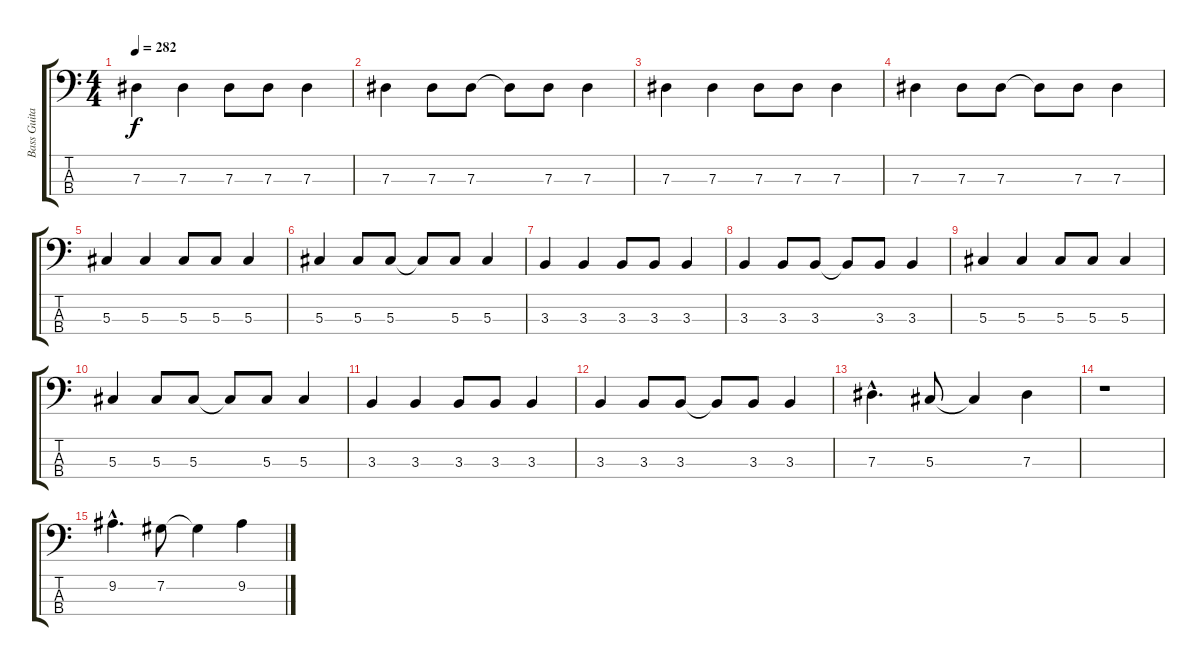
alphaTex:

\track ("Bass Guitar" "Bass Guita") {instrument electricbasspick}
\staff {score tabs}
\tuning (Gb2 Db2 Ab1 Eb1) {hide}
\ts (4 4)
\tempo 282
\clef f4
\ks c
7.3.4{dy f} 7.3.4 7.3.8 7.3.8 7.3.4 |
7.3.4 7.3.8 7.3.8 7.3{t}.8 7.3.8 7.3.4 |
7.3.4 7.3.4 7.3.8 7.3.8 7.3.4 |
7.3.4 7.3.8 7.3.8 7.3{t}.8 7.3.8 7.3.4 |
5.3.4 5.3.4 5.3.8 5.3.8 5.3.4 |
5.3.4 5.3.8 5.3.8 5.3{t}.8 5.3.8 5.3.4 |
3.3.4 3.3.4 3.3.8 3.3.8 3.3.4 |
3.3.4 3.3.8 3.3.8 3.3{t}.8 3.3.8 3.3.4 |
5.3.4 5.3.4 5.3.8 5.3.8 5.3.4 |
5.3.4 5.3.8 5.3.8 5.3{t}.8 5.3.8 5.3.4 |
3.3.4 3.3.4 3.3.8 3.3.8 3.3.4 |
3.3.4 3.3.8 3.3.8 3.3{t}.8 3.3.8 3.3.4 |
7.3{hac}.4{d} 5.3.8 5.3{t}.4 7.3.4 |
r.1 |
9.2{hac}.4{d} 7.2.8 7.2{t}.4 9.2.4
